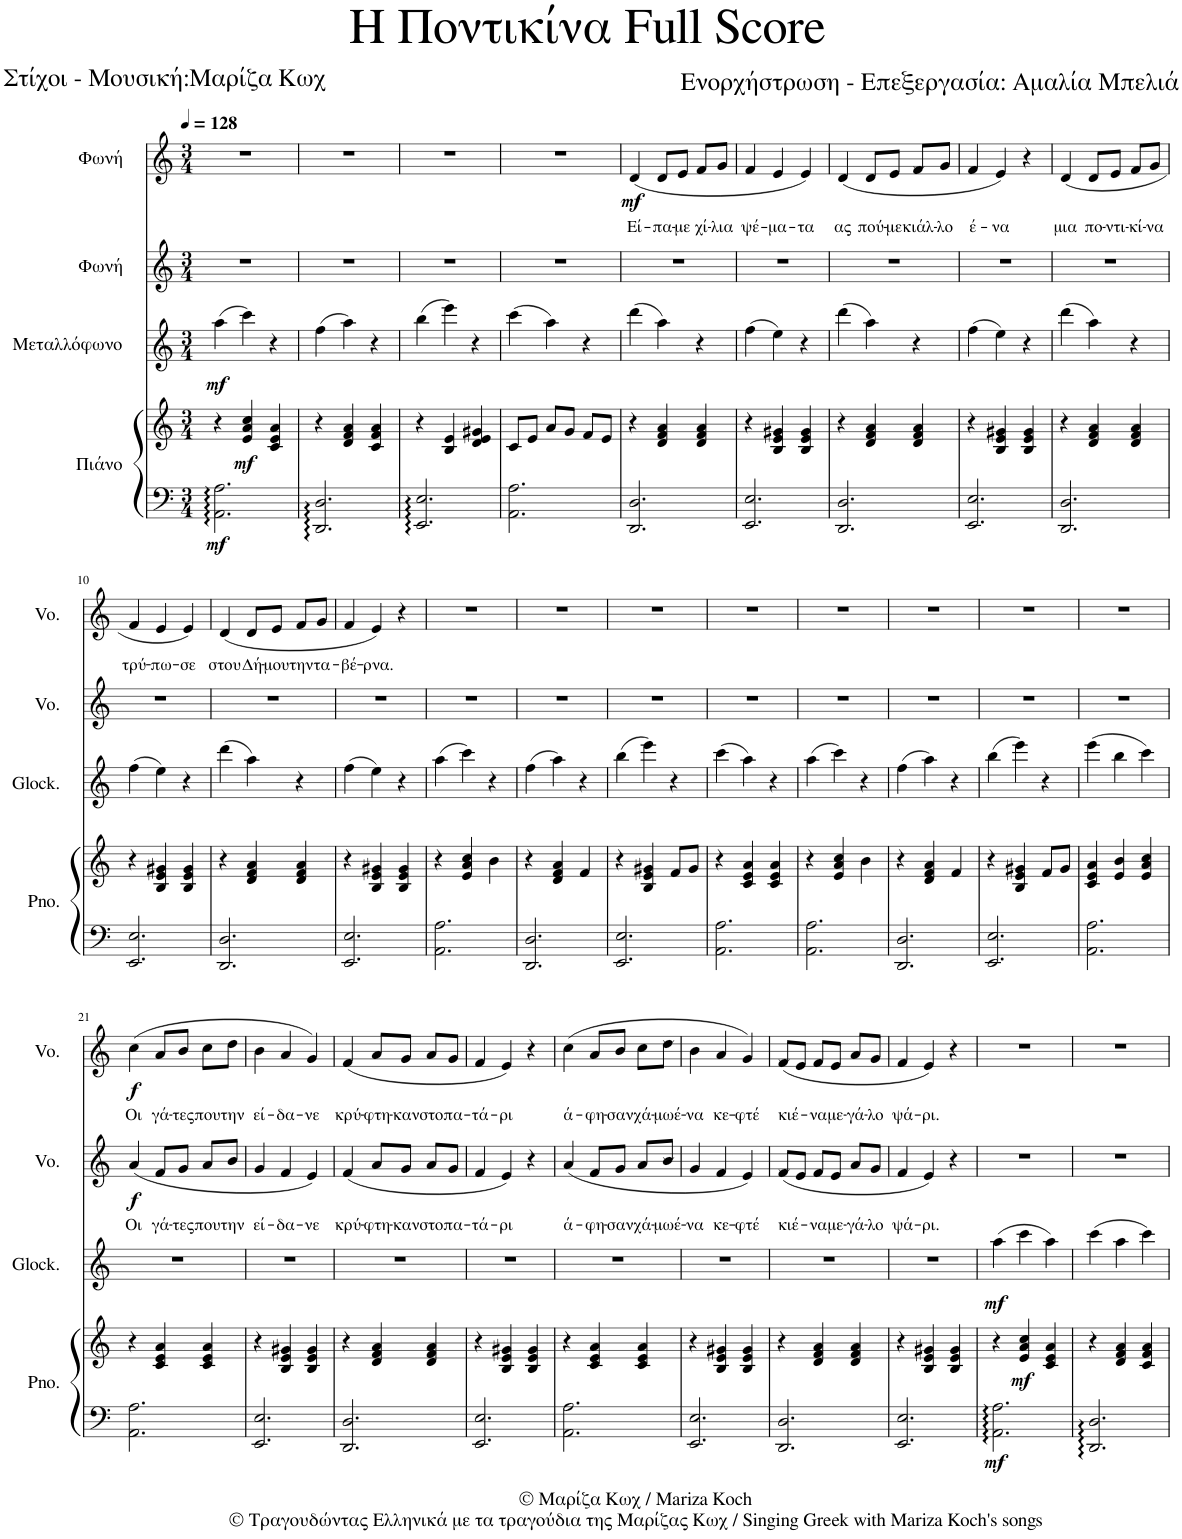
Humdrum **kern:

**kern	**kern	**dynam	**kern	**dynam	**kern	**text	**dynam	**kern	**text	**dynam
*part4	*part4	*part4	*part3	*part3	*part2	*part2	*part2	*part1	*part1	*part1
*staff5	*staff4	*staff4/5	*staff3	*staff3	*staff2	*staff2	*staff2	*staff1	*staff1	*staff1
*I"Πιάνο	*	*	*I"Μεταλλόφωνο	*	*I"Φωνή	*	*	*I"Φωνή	*	*
*clefF4	*clefG2	*	*clefG2	*	*clefG2	*	*	*clefG2	*	*
*	*	*	*Trd-14c-24	*	*	*	*	*	*	*
*k[]	*k[]	*	*k[]	*	*k[]	*	*	*k[]	*	*
*M3/4	*M3/4	*	*M3/4	*	*M3/4	*	*	*M3/4	*	*
*MM128	*MM128	*	*MM128	*	*MM128	*	*	*MM128	*	*
=1	=1	=1	=1	=1	=1	=1	=1	=1	=1	=1
!	!	!LO:DY:b=2	!	!LO:DY:b	!	!	!	!	!	!
2.AA\ 2.A\	4r	mf	(4aa\	mf	2.r	.	.	2.r	.	.
!	!	!LO:DY:b	!	!	!	!	!	!	!	!
.	4e/ 4a/ 4cc/	mf	4ccc\)	.	.	.	.	.	.	.
.	4c/ 4e/ 4a/	.	4r	.	.	.	.	.	.	.
=2	=2	=2	=2	=2	=2	=2	=2	=2	=2	=2
2.DD/ 2.D/	4r	.	(4ff\	.	2.r	.	.	2.r	.	.
.	4d/ 4f/ 4a/	.	4aa\)	.	.	.	.	.	.	.
.	4c/ 4f/ 4a/	.	4r	.	.	.	.	.	.	.
=3	=3	=3	=3	=3	=3	=3	=3	=3	=3	=3
2.EE/ 2.E/	4r	.	(4bb\	.	2.r	.	.	2.r	.	.
.	4B/ 4e/	.	4eee\)	.	.	.	.	.	.	.
.	4d/ 4e/ 4g#X/	.	4r	.	.	.	.	.	.	.
=4	=4	=4	=4	=4	=4	=4	=4	=4	=4	=4
2.AA\ 2.A\	8c/L	.	(4ccc\	.	2.r	.	.	2.r	.	.
.	8e/J	.	.	.	.	.	.	.	.	.
.	8a/L	.	4aa\)	.	.	.	.	.	.	.
.	8g/J	.	.	.	.	.	.	.	.	.
.	8f/L	.	4r	.	.	.	.	.	.	.
.	8e/J	.	.	.	.	.	.	.	.	.
=5	=5	=5	=5	=5	=5	=5	=5	=5	=5	=5
!	!	!	!	!	!	!	!	!	!LO:LY:b	!LO:DY:b
2.DD/ 2.D/	4r	.	(4ddd\	.	2.r	.	.	(4d/	Εί-	mf
!	!	!	!	!	!	!	!	!	!LO:LY:b	!
.	4d/ 4f/ 4a/	.	4aa\)	.	.	.	.	8d/L	-πα-	.
!	!	!	!	!	!	!	!	!	!LO:LY:b	!
.	.	.	.	.	.	.	.	8e/J	-με	.
!	!	!	!	!	!	!	!	!	!LO:LY:b	!
.	4d/ 4f/ 4a/	.	4r	.	.	.	.	8f/L	χί-	.
!	!	!	!	!	!	!	!	!	!LO:LY:b	!
.	.	.	.	.	.	.	.	8g/J	-λια	.
=6	=6	=6	=6	=6	=6	=6	=6	=6	=6	=6
!	!	!	!	!	!	!	!	!	!LO:LY:b	!
2.EE/ 2.E/	4r	.	(4ff\	.	2.r	.	.	4f/	ψέ-	.
!	!	!	!	!	!	!	!	!	!LO:LY:b	!
.	4B/ 4e/ 4g#X/	.	4ee\)	.	.	.	.	4e/	-μα-	.
!	!	!	!	!	!	!	!	!	!LO:LY:b	!
.	4B/ 4e/ 4g#/	.	4r	.	.	.	.	4e/)	-τα	.
=7	=7	=7	=7	=7	=7	=7	=7	=7	=7	=7
!	!	!	!	!	!	!	!	!	!LO:LY:b	!
2.DD/ 2.D/	4r	.	(4ddd\	.	2.r	.	.	(4d/	ας	.
!	!	!	!	!	!	!	!	!	!LO:LY:b	!
.	4d/ 4f/ 4a/	.	4aa\)	.	.	.	.	8d/L	πού-	.
!	!	!	!	!	!	!	!	!	!LO:LY:b	!
.	.	.	.	.	.	.	.	8e/J	-με	.
!	!	!	!	!	!	!	!	!	!LO:LY:b	!
.	4d/ 4f/ 4a/	.	4r	.	.	.	.	8f/L	κιάλ-	.
!	!	!	!	!	!	!	!	!	!LO:LY:b	!
.	.	.	.	.	.	.	.	8g/J	-λο	.
=8	=8	=8	=8	=8	=8	=8	=8	=8	=8	=8
!	!	!	!	!	!	!	!	!	!LO:LY:b	!
2.EE/ 2.E/	4r	.	(4ff\	.	2.r	.	.	4f/	έ-	.
!	!	!	!	!	!	!	!	!	!LO:LY:b	!
.	4B/ 4e/ 4g#X/	.	4ee\)	.	.	.	.	4e/)	-να	.
.	4B/ 4e/ 4g#/	.	4r	.	.	.	.	4r	.	.
=9	=9	=9	=9	=9	=9	=9	=9	=9	=9	=9
!	!	!	!	!	!	!	!	!	!LO:LY:b	!
2.DD/ 2.D/	4r	.	(4ddd\	.	2.r	.	.	(4d/	μια	.
!	!	!	!	!	!	!	!	!	!LO:LY:b	!
.	4d/ 4f/ 4a/	.	4aa\)	.	.	.	.	8d/L	πο-	.
!	!	!	!	!	!	!	!	!	!LO:LY:b	!
.	.	.	.	.	.	.	.	8e/J	-ντι-	.
!	!	!	!	!	!	!	!	!	!LO:LY:b	!
.	4d/ 4f/ 4a/	.	4r	.	.	.	.	8f/L	-κί-	.
!	!	!	!	!	!	!	!	!	!LO:LY:b	!
.	.	.	.	.	.	.	.	8g/J	-να	.
!!LO:LB:g=z
=10	=10	=10	=10	=10	=10	=10	=10	=10	=10	=10
!	!	!	!	!	!	!	!	!	!LO:LY:b	!
2.EE/ 2.E/	4r	.	(4ff\	.	2.r	.	.	4f/	τρύ-	.
!	!	!	!	!	!	!	!	!	!LO:LY:b	!
.	4B/ 4e/ 4g#X/	.	4ee\)	.	.	.	.	4e/	-πω-	.
!	!	!	!	!	!	!	!	!	!LO:LY:b	!
.	4B/ 4e/ 4g#/	.	4r	.	.	.	.	4e/)	-σε	.
=11	=11	=11	=11	=11	=11	=11	=11	=11	=11	=11
!	!	!	!	!	!	!	!	!	!LO:LY:b	!
2.DD/ 2.D/	4r	.	(4ddd\	.	2.r	.	.	(4d/	στου	.
!	!	!	!	!	!	!	!	!	!LO:LY:b	!
.	4d/ 4f/ 4a/	.	4aa\)	.	.	.	.	8d/L	Δή-	.
!	!	!	!	!	!	!	!	!	!LO:LY:b	!
.	.	.	.	.	.	.	.	8e/J	-μου	.
!	!	!	!	!	!	!	!	!	!LO:LY:b	!
.	4d/ 4f/ 4a/	.	4r	.	.	.	.	8f/L	την	.
!	!	!	!	!	!	!	!	!	!LO:LY:b	!
.	.	.	.	.	.	.	.	8g/J	τα-	.
=12	=12	=12	=12	=12	=12	=12	=12	=12	=12	=12
!	!	!	!	!	!	!	!	!	!LO:LY:b	!
2.EE/ 2.E/	4r	.	(4ff\	.	2.r	.	.	4f/	-βέ-	.
!	!	!	!	!	!	!	!	!	!LO:LY:b	!
.	4B/ 4e/ 4g#X/	.	4ee\)	.	.	.	.	4e/)	-ρνα.	.
.	4B/ 4e/ 4g#/	.	4r	.	.	.	.	4r	.	.
=13	=13	=13	=13	=13	=13	=13	=13	=13	=13	=13
2.AA\ 2.A\	4r	.	(4aa\	.	2.r	.	.	2.r	.	.
.	4e/ 4a/ 4cc/	.	4ccc\)	.	.	.	.	.	.	.
.	4b\	.	4r	.	.	.	.	.	.	.
=14	=14	=14	=14	=14	=14	=14	=14	=14	=14	=14
2.DD/ 2.D/	4r	.	(4ff\	.	2.r	.	.	2.r	.	.
.	4d/ 4f/ 4a/	.	4aa\)	.	.	.	.	.	.	.
.	4f/	.	4r	.	.	.	.	.	.	.
=15	=15	=15	=15	=15	=15	=15	=15	=15	=15	=15
2.EE/ 2.E/	4r	.	(4bb\	.	2.r	.	.	2.r	.	.
.	4B/ 4e/ 4g#X/	.	4eee\)	.	.	.	.	.	.	.
.	8f/L	.	4r	.	.	.	.	.	.	.
.	8g#/J	.	.	.	.	.	.	.	.	.
=16	=16	=16	=16	=16	=16	=16	=16	=16	=16	=16
2.AA\ 2.A\	4r	.	(4ccc\	.	2.r	.	.	2.r	.	.
.	4c/ 4e/ 4a/	.	4aa\)	.	.	.	.	.	.	.
.	4c/ 4e/ 4a/	.	4r	.	.	.	.	.	.	.
=17	=17	=17	=17	=17	=17	=17	=17	=17	=17	=17
2.AA\ 2.A\	4r	.	(4aa\	.	2.r	.	.	2.r	.	.
.	4e/ 4a/ 4cc/	.	4ccc\)	.	.	.	.	.	.	.
.	4b\	.	4r	.	.	.	.	.	.	.
=18	=18	=18	=18	=18	=18	=18	=18	=18	=18	=18
2.DD/ 2.D/	4r	.	(4ff\	.	2.r	.	.	2.r	.	.
.	4d/ 4f/ 4a/	.	4aa\)	.	.	.	.	.	.	.
.	4f/	.	4r	.	.	.	.	.	.	.
=19	=19	=19	=19	=19	=19	=19	=19	=19	=19	=19
2.EE/ 2.E/	4r	.	(4bb\	.	2.r	.	.	2.r	.	.
.	4B/ 4e/ 4g#X/	.	4eee\)	.	.	.	.	.	.	.
.	8f/L	.	4r	.	.	.	.	.	.	.
.	8g#/J	.	.	.	.	.	.	.	.	.
=20	=20	=20	=20	=20	=20	=20	=20	=20	=20	=20
2.AA\ 2.A\	4c/ 4e/ 4a/	.	(4eee\	.	2.r	.	.	2.r	.	.
.	4e/ 4b/	.	4bb\	.	.	.	.	.	.	.
.	4e/ 4a/ 4cc/	.	4ccc\)	.	.	.	.	.	.	.
!!LO:LB:g=z
=21	=21	=21	=21	=21	=21	=21	=21	=21	=21	=21
!	!	!	!	!	!	!LO:LY:b	!LO:DY:b	!	!LO:LY:b	!LO:DY:b
2.AA\ 2.A\	4r	.	2.r	.	(4a/	Οι	f	(4cc\	Οι	f
!	!	!	!	!	!	!LO:LY:b	!	!	!LO:LY:b	!
.	4c/ 4e/ 4a/	.	.	.	8f/L	γά-	.	8a/L	γά-	.
!	!	!	!	!	!	!LO:LY:b	!	!	!LO:LY:b	!
.	.	.	.	.	8g/J	-τες	.	8b/J	-τες	.
!	!	!	!	!	!	!LO:LY:b	!	!	!LO:LY:b	!
.	4c/ 4e/ 4a/	.	.	.	8a/L	που	.	8cc\L	που	.
!	!	!	!	!	!	!LO:LY:b	!	!	!LO:LY:b	!
.	.	.	.	.	8b/J	την	.	8dd\J	την	.
=22	=22	=22	=22	=22	=22	=22	=22	=22	=22	=22
!	!	!	!	!	!	!LO:LY:b	!	!	!LO:LY:b	!
2.EE/ 2.E/	4r	.	2.r	.	4g/	εί-	.	4b\	εί-	.
!	!	!	!	!	!	!LO:LY:b	!	!	!LO:LY:b	!
.	4B/ 4e/ 4g#X/	.	.	.	4f/	-δα-	.	4a/	-δα-	.
!	!	!	!	!	!	!LO:LY:b	!	!	!LO:LY:b	!
.	4B/ 4e/ 4g#/	.	.	.	4e/)	-νε	.	4g/)	-νε	.
=23	=23	=23	=23	=23	=23	=23	=23	=23	=23	=23
!	!	!	!	!	!	!LO:LY:b	!	!	!LO:LY:b	!
2.DD/ 2.D/	4r	.	2.r	.	(4f/	κρύ-	.	(4f/	κρύ-	.
!	!	!	!	!	!	!LO:LY:b	!	!	!LO:LY:b	!
.	4d/ 4f/ 4a/	.	.	.	8a/L	-φτη-	.	8a/L	-φτη-	.
!	!	!	!	!	!	!LO:LY:b	!	!	!LO:LY:b	!
.	.	.	.	.	8g/J	-καν	.	8g/J	-καν	.
!	!	!	!	!	!	!LO:LY:b	!	!	!LO:LY:b	!
.	4d/ 4f/ 4a/	.	.	.	8a/L	στο	.	8a/L	στο	.
!	!	!	!	!	!	!LO:LY:b	!	!	!LO:LY:b	!
.	.	.	.	.	8g/J	πα-	.	8g/J	πα-	.
=24	=24	=24	=24	=24	=24	=24	=24	=24	=24	=24
!	!	!	!	!	!	!LO:LY:b	!	!	!LO:LY:b	!
2.EE/ 2.E/	4r	.	2.r	.	4f/	-τά-	.	4f/	-τά-	.
!	!	!	!	!	!	!LO:LY:b	!	!	!LO:LY:b	!
.	4B/ 4e/ 4g#X/	.	.	.	4e/)	-ρι	.	4e/)	-ρι	.
.	4B/ 4e/ 4g#/	.	.	.	4r	.	.	4r	.	.
=25	=25	=25	=25	=25	=25	=25	=25	=25	=25	=25
!	!	!	!	!	!	!LO:LY:b	!	!	!LO:LY:b	!
2.AA\ 2.A\	4r	.	2.r	.	(4a/	ά-	.	(4cc\	ά-	.
!	!	!	!	!	!	!LO:LY:b	!	!	!LO:LY:b	!
.	4c/ 4e/ 4a/	.	.	.	8f/L	-φη-	.	8a/L	-φη-	.
!	!	!	!	!	!	!LO:LY:b	!	!	!LO:LY:b	!
.	.	.	.	.	8g/J	-σαν	.	8b/J	-σαν	.
!	!	!	!	!	!	!LO:LY:b	!	!	!LO:LY:b	!
.	4c/ 4e/ 4a/	.	.	.	8a/L	χά-	.	8cc\L	χά-	.
!	!	!	!	!	!	!LO:LY:b	!	!	!LO:LY:b	!
.	.	.	.	.	8b/J	-μωέ-	.	8dd\J	-μωέ-	.
=26	=26	=26	=26	=26	=26	=26	=26	=26	=26	=26
!	!	!	!	!	!	!LO:LY:b	!	!	!LO:LY:b	!
2.EE/ 2.E/	4r	.	2.r	.	4g/	-να	.	4b\	-να	.
!	!	!	!	!	!	!LO:LY:b	!	!	!LO:LY:b	!
.	4B/ 4e/ 4g#X/	.	.	.	4f/	κε-	.	4a/	κε-	.
!	!	!	!	!	!	!LO:LY:b	!	!	!LO:LY:b	!
.	4B/ 4e/ 4g#/	.	.	.	4e/)	-φτέ	.	4g/)	-φτέ	.
=27	=27	=27	=27	=27	=27	=27	=27	=27	=27	=27
!	!	!	!	!	!	!LO:LY:b	!	!	!LO:LY:b	!
2.DD/ 2.D/	4r	.	2.r	.	(8f/L	κιέ-	.	(8f/L	κιέ-	.
.	.	.	.	.	8e/J	.	.	8e/J	.	.
!	!	!	!	!	!	!LO:LY:b	!	!	!LO:LY:b	!
.	4d/ 4f/ 4a/	.	.	.	8f/L	-να	.	8f/L	-να	.
!	!	!	!	!	!	!LO:LY:b	!	!	!LO:LY:b	!
.	.	.	.	.	8e/J	με-	.	8e/J	με-	.
!	!	!	!	!	!	!LO:LY:b	!	!	!LO:LY:b	!
.	4d/ 4f/ 4a/	.	.	.	8a/L	-γά-	.	8a/L	-γά-	.
!	!	!	!	!	!	!LO:LY:b	!	!	!LO:LY:b	!
.	.	.	.	.	8g/J	-λο	.	8g/J	-λο	.
=28	=28	=28	=28	=28	=28	=28	=28	=28	=28	=28
*k[]	*k[]	*	*	*	*	*	*	*	*	*
!	!	!	!	!	!	!LO:LY:b	!	!	!LO:LY:b	!
2.EE/ 2.E/	4r	.	2.r	.	4f/	ψά-	.	4f/	ψά-	.
!	!	!	!	!	!	!LO:LY:b	!	!	!LO:LY:b	!
.	4B/ 4e/ 4g#X/	.	.	.	4e/)	-ρι.	.	4e/)	-ρι.	.
.	4B/ 4e/ 4g#/	.	.	.	4r	.	.	4r	.	.
=29	=29	=29	=29	=29	=29	=29	=29	=29	=29	=29
!	!	!LO:DY:b=2	!	!LO:DY:b	!	!	!	!	!	!
2.AA\ 2.A\	4r	mf	(4aa\	mf	2.r	.	.	2.r	.	.
!	!	!LO:DY:b	!	!	!	!	!	!	!	!
.	4e/ 4a/ 4cc/	mf	4ccc\	.	.	.	.	.	.	.
.	4c/ 4e/ 4a/	.	4aa\)	.	.	.	.	.	.	.
=30	=30	=30	=30	=30	=30	=30	=30	=30	=30	=30
2.DD/ 2.D/	4r	.	(4ccc\	.	2.r	.	.	2.r	.	.
.	4d/ 4f/ 4a/	.	4aa\	.	.	.	.	.	.	.
.	4c/ 4f/ 4a/	.	4ccc\)	.	.	.	.	.	.	.
=	=	=	=	=	=	=	=	=	=	=
*-	*-	*-	*-	*-	*-	*-	*-	*-	*-	*-
